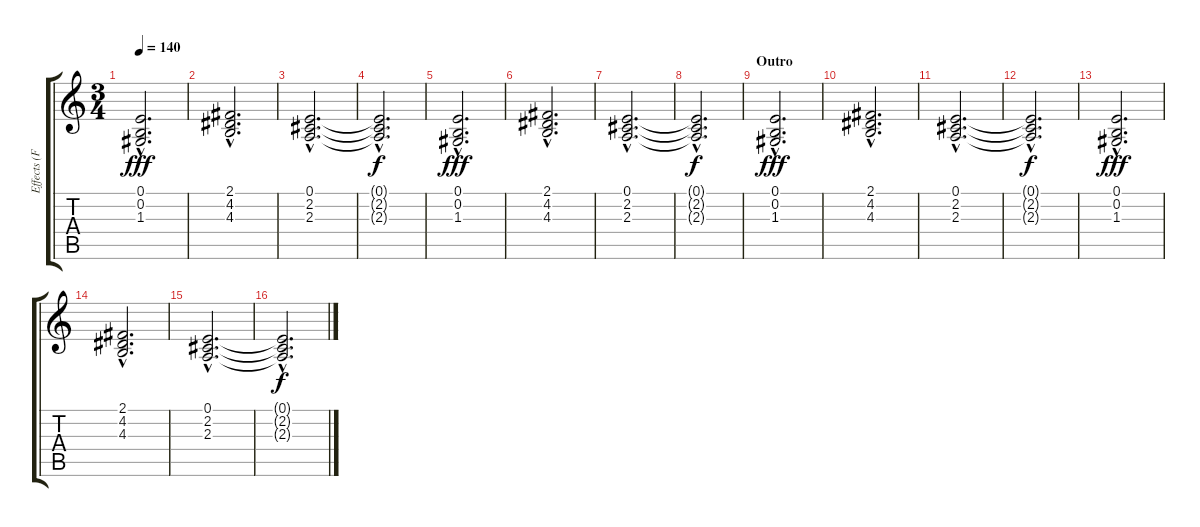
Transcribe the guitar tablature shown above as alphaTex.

\track ("Effects (FX 8 - Sci-Fi)" "Effects (F") {instrument fx8scifi}
\staff {score tabs}
\tuning (E4 B3 G3 D3 A2 E2) {hide}
\ts (3 4)
\tempo 140
\clef g2
\ks c
(0.1{hac} 0.2{hac} 1.3{hac}).2{d dy fff} |
(2.1{hac} 4.2{hac} 4.3{hac}).2{d} |
(0.1{hac} 2.2{hac} 2.3{hac}).2{d} |
(0.1{hac t} 2.2{hac t} 2.3{hac t}).2{d dy f} |
(0.1{hac} 0.2{hac} 1.3{hac}).2{d dy fff} |
(2.1{hac} 4.2{hac} 4.3{hac}).2{d} |
(0.1{hac} 2.2{hac} 2.3{hac}).2{d} |
(0.1{hac t} 2.2{hac t} 2.3{hac t}).2{d dy f} |
\section ("" "Outro")
(0.1{hac} 0.2{hac} 1.3{hac}).2{d dy fff} |
(2.1{hac} 4.2{hac} 4.3{hac}).2{d} |
(0.1{hac} 2.2{hac} 2.3{hac}).2{d} |
(0.1{hac t} 2.2{hac t} 2.3{hac t}).2{d dy f} |
(0.1{hac} 0.2{hac} 1.3{hac}).2{d dy fff} |
(2.1{hac} 4.2{hac} 4.3{hac}).2{d} |
(0.1{hac} 2.2{hac} 2.3{hac}).2{d} |
(0.1{hac t} 2.2{hac t} 2.3{hac t}).2{d dy f}
